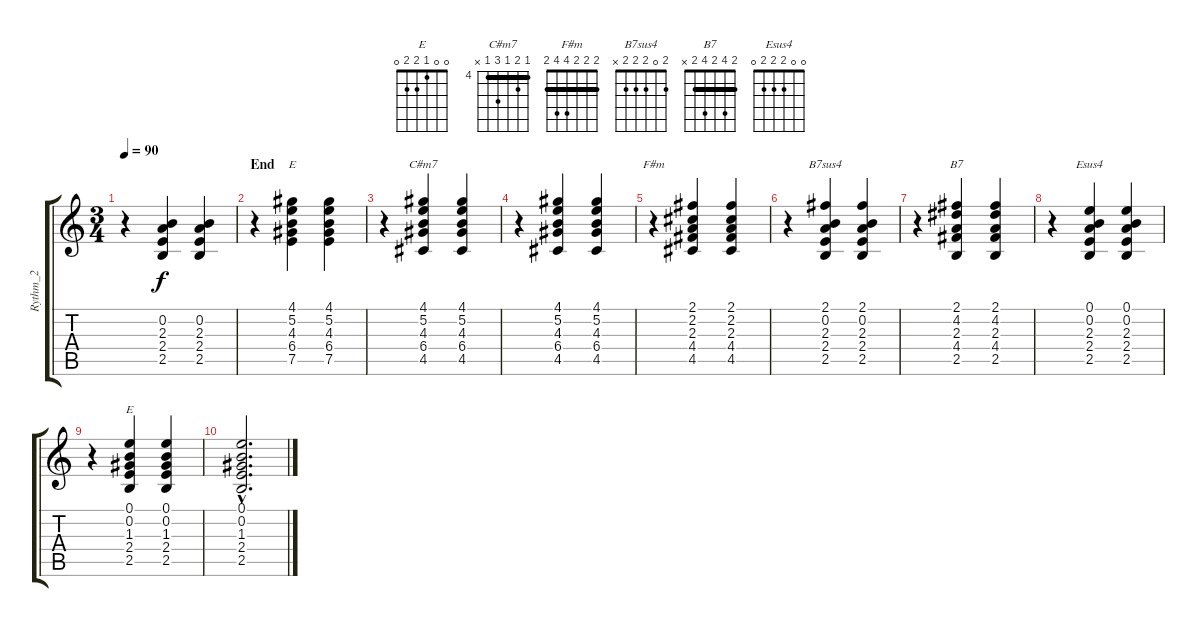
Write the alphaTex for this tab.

\track ("Rythm_2" "Rythm_2") {instrument acousticguitarnylon}
\staff {score tabs}
\tuning (E4 B3 G3 D3 A2 E2) {hide}
\chord ("E" 4 5 4 6 7 0) {firstfret 4 barre 4}
\chord ("C#m7" 4 5 4 6 4 x) {firstfret 4 barre 4}
\chord ("F#m" 2 2 2 4 4 2) {barre 2}
\chord ("B7sus4" 2 0 2 2 2 x)
\chord ("B7" 2 4 2 4 2 x) {barre 2}
\chord ("Esus4" 0 0 2 2 2 0)
\chord ("E" 0 0 1 2 2 0)
\ts (3 4)
\tempo 90
\clef g2
\ks c
r.4{dy f} (0.2 2.3 2.4 2.5).4 (0.2 2.3 2.4 2.5).4 |
\section ("" "End")
r.4 (4.1 5.2 4.3 6.4 7.5).4{ch "E"} (4.1 5.2 4.3 6.4 7.5).4 |
r.4 (4.1 5.2 4.3 6.4 4.5).4{ch "C#m7"} (4.1 5.2 4.3 6.4 4.5).4 |
r.4 (4.1 5.2 4.3 6.4 4.5).4 (4.1 5.2 4.3 6.4 4.5).4 |
r.4{ch "F#m"} (2.1 2.2 2.3 4.4 4.5).4 (2.1 2.2 2.3 4.4 4.5).4 |
r.4 (2.1 0.2 2.3 2.4 2.5).4{ch "B7sus4"} (2.1 0.2 2.3 2.4 2.5).4 |
r.4 (2.1 4.2 2.3 4.4 2.5).4{ch "B7"} (2.1 4.2 2.3 4.4 2.5).4 |
r.4 (0.1 0.2 2.3 2.4 2.5).4{ch "Esus4"} (0.1 0.2 2.3 2.4 2.5).4 |
r.4 (0.1 0.2 1.3 2.4 2.5).4{ch "E"} (0.1 0.2 1.3 2.4 2.5).4 |
(0.1{hac} 0.2{hac} 1.3{hac} 2.4{hac} 2.5{hac}).2{d}
